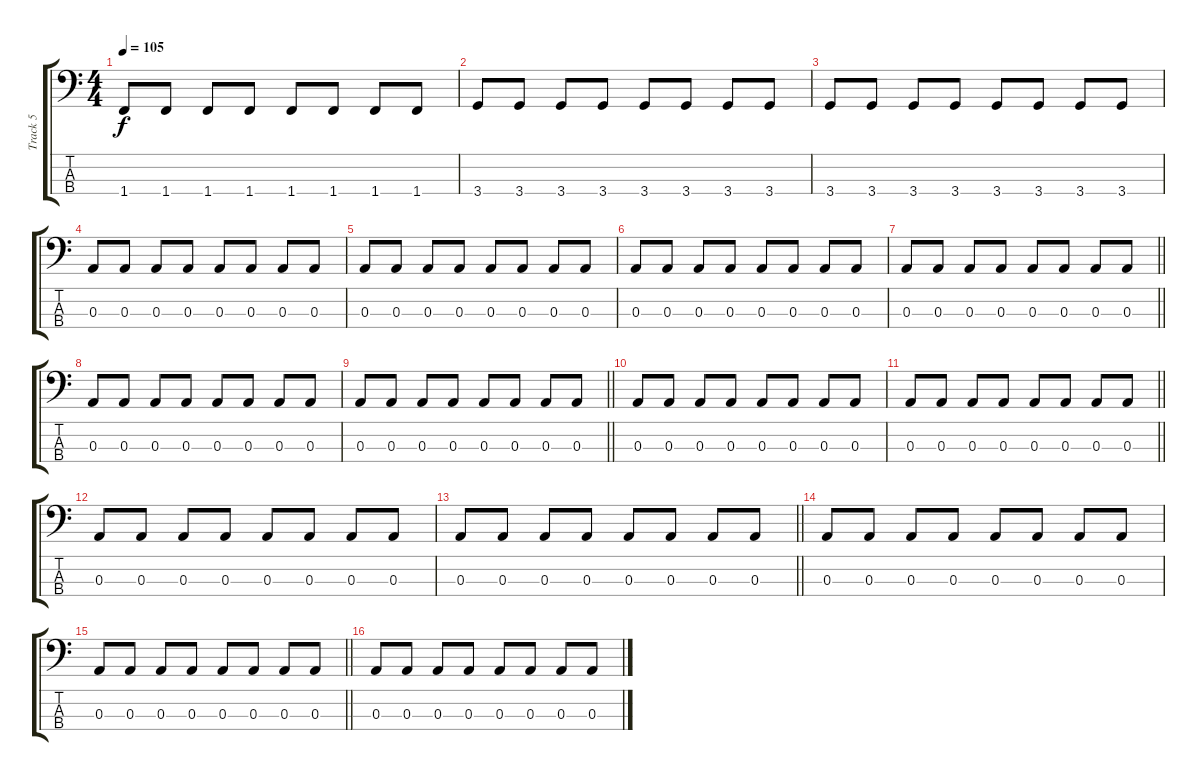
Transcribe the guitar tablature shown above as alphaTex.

\track ("Track 5" "Track 5") {instrument electricbasspick}
\staff {score tabs}
\tuning (G2 D2 A1 E1) {hide}
\ts (4 4)
\tempo 105
\clef f4
\ks c
1.4.8{dy f} 1.4.8 1.4.8 1.4.8 1.4.8 1.4.8 1.4.8 1.4.8 |
3.4.8 3.4.8 3.4.8 3.4.8 3.4.8 3.4.8 3.4.8 3.4.8 |
3.4.8 3.4.8 3.4.8 3.4.8 3.4.8 3.4.8 3.4.8 3.4.8 |
0.3.8 0.3.8 0.3.8 0.3.8 0.3.8 0.3.8 0.3.8 0.3.8 |
0.3.8 0.3.8 0.3.8 0.3.8 0.3.8 0.3.8 0.3.8 0.3.8 |
0.3.8 0.3.8 0.3.8 0.3.8 0.3.8 0.3.8 0.3.8 0.3.8 |
\barLineRight lightlight
0.3.8 0.3.8 0.3.8 0.3.8 0.3.8 0.3.8 0.3.8 0.3.8 |
0.3.8 0.3.8 0.3.8 0.3.8 0.3.8 0.3.8 0.3.8 0.3.8 |
\barLineRight lightlight
0.3.8 0.3.8 0.3.8 0.3.8 0.3.8 0.3.8 0.3.8 0.3.8 |
0.3.8 0.3.8 0.3.8 0.3.8 0.3.8 0.3.8 0.3.8 0.3.8 |
\barLineRight lightlight
0.3.8 0.3.8 0.3.8 0.3.8 0.3.8 0.3.8 0.3.8 0.3.8 |
0.3.8 0.3.8 0.3.8 0.3.8 0.3.8 0.3.8 0.3.8 0.3.8 |
\barLineRight lightlight
0.3.8 0.3.8 0.3.8 0.3.8 0.3.8 0.3.8 0.3.8 0.3.8 |
0.3.8 0.3.8 0.3.8 0.3.8 0.3.8 0.3.8 0.3.8 0.3.8 |
\barLineRight lightlight
0.3.8 0.3.8 0.3.8 0.3.8 0.3.8 0.3.8 0.3.8 0.3.8 |
0.3.8 0.3.8 0.3.8 0.3.8 0.3.8 0.3.8 0.3.8 0.3.8
